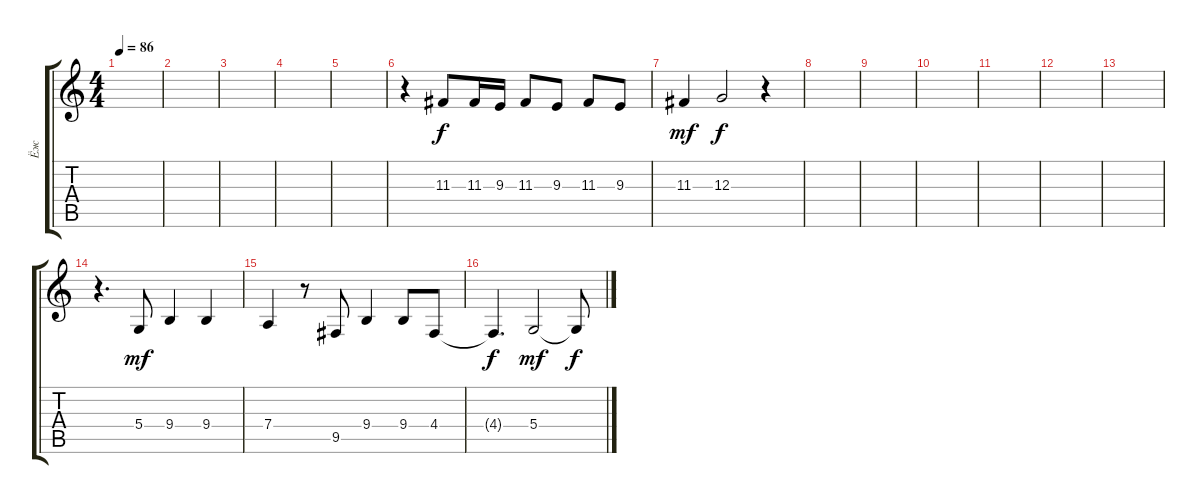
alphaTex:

\track ("Ёж" "Ёж") {instrument sopranosax}
\staff {score tabs}
\tuning (E4 B3 G3 D3 A2 E2) {hide}
\ts (4 4)
\tempo 86
\clef g2
\ks c
|
|
|
|
|
r.4 11.3.8 11.3.16 9.3.16 11.3.8 9.3.8 11.3.8 9.3.8{dy f} |
11.3.4{dy mf} 12.3.2{dy f} r.4 |
|
|
|
|
|
|
r.4{d} 5.4.8{dy mf} 9.4.4 9.4.4 |
7.4.4 r.8 9.5.8 9.4.4 9.4.8 4.4.8 |
4.4{t}.4{d dy f} 5.4.2{dy mf} 5.4{t}.8{dy f}
